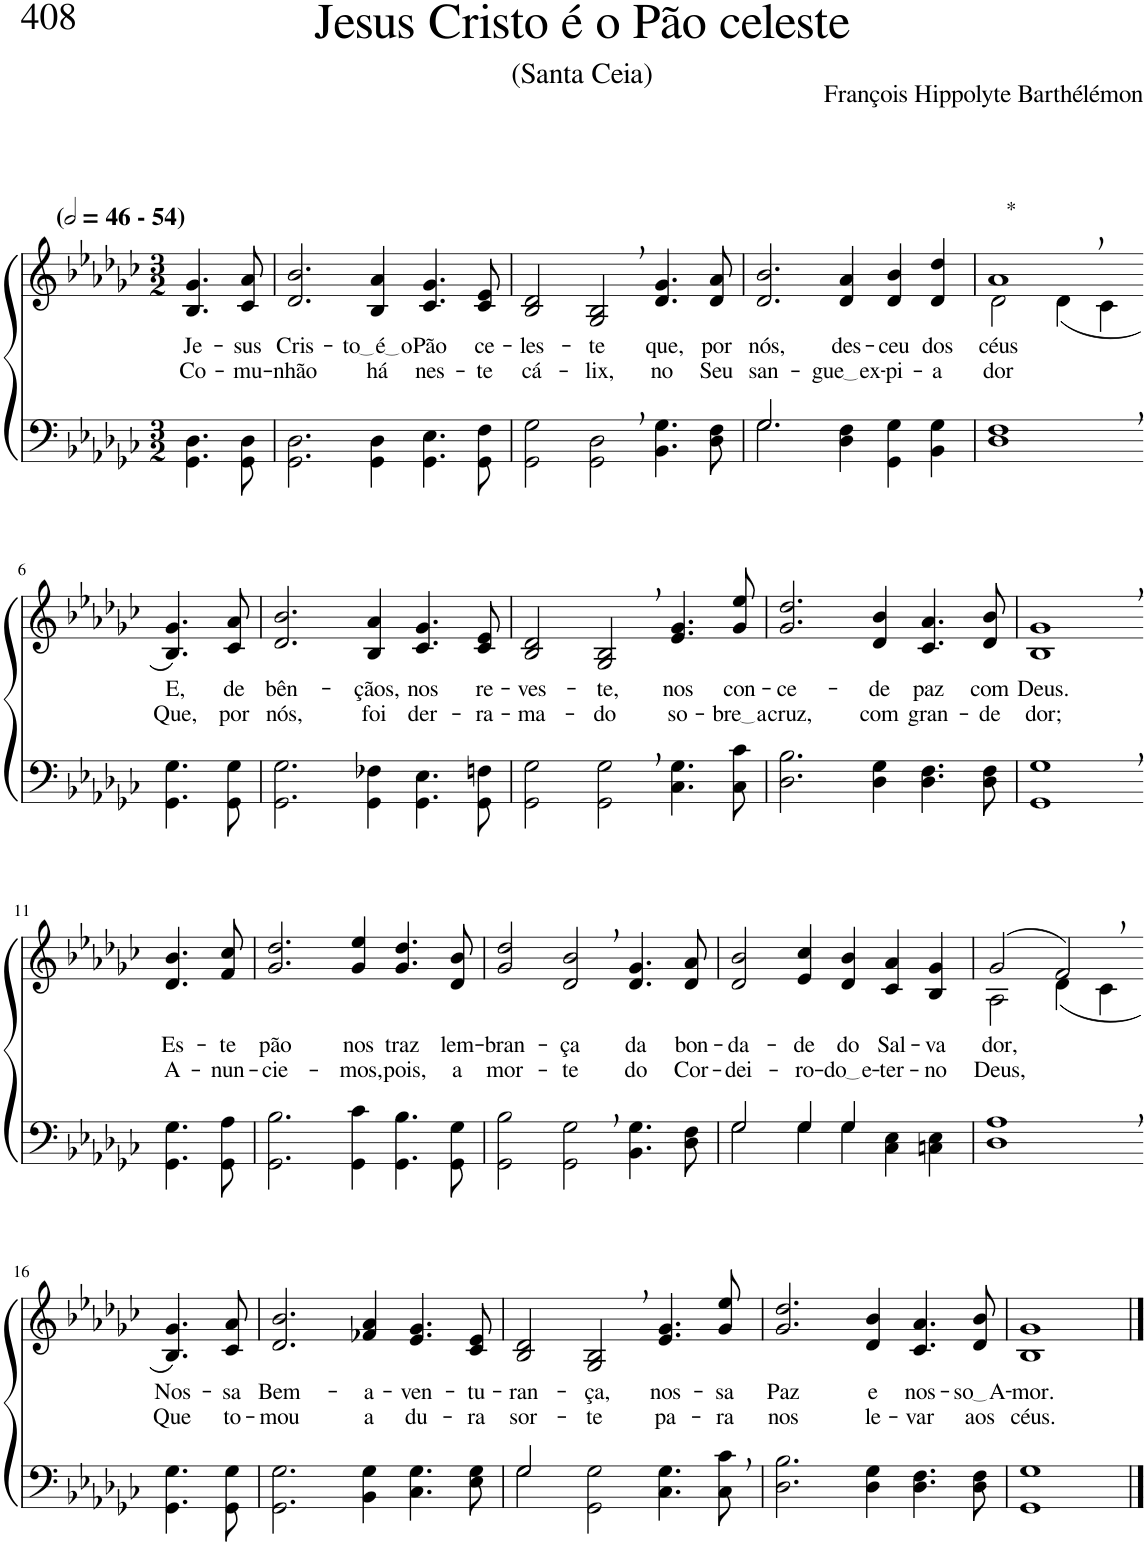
**kern	**kern	**text	**text
*part2	*part1	*part1	*part1
*staff2	*staff1	*staff1	*staff1
*I"Parte III e IV	*I"Parte I e II	*	*
*clefF4	*clefG2	*	*
*Trd-1c-2	*Trd-1c-2	*	*
*k[b-e-a-d-g-c-]	*k[b-e-a-d-g-c-]	*	*
*M3/2	*M3/2	*	*
*MM92	*MM92	*	*
=1	=1	=1	=1
!	!LO:TX:a:B:t=(	!	!
!	!LO:TX:a:B:t=- 54)	!	!
!	!	!LO:LY:b	!LO:LY:b
4.GG-\ 4.D-\	4.B-/ 4.g-/	Je-	Co-
!	!	!LO:LY:b	!LO:LY:b
8GG-\ 8D-\	8c-/ 8a-/	-sus	-mu-
=2	=2	=2	=2
!	!	!LO:LY:b	!LO:LY:b
2.GG-\ 2.D-\	2.d-/ 2.b-/	Cris-	-nhão
!	!	!LO:LY:b	!LO:LY:b
4GG-\ 4D-\	4B-/ 4a-/	to é o	há
!	!	!LO:LY:b	!LO:LY:b
4.GG-\ 4.E-\	4.c-/ 4.g-/	Pão	nes-
!	!	!LO:LY:b	!LO:LY:b
8GG-\ 8F\	8c-/ 8e-/	ce-	-te
=3	=3	=3	=3
!	!	!LO:LY:b	!LO:LY:b
2GG-\ 2G-\	2B-/ 2d-/	-les-	cá-
!	!	!LO:LY:b	!LO:LY:b
2GG-\, 2D-\,	2G-/, 2B-/,	-te	-lix,
!	!	!LO:LY:b	!LO:LY:b
4.BB-\ 4.G-\	4.d-/ 4.g-/	que,	no
!	!	!LO:LY:b	!LO:LY:b
8D-\ 8F\	8d-/ 8a-/	por	Seu
=4	=4	=4	=4
*^	*	*	*
!	!	!	!LO:LY:b	!LO:LY:b
2.G-/	2.G-\	2.d-/ 2.b-/	nós,	san-
!	!	!	!LO:LY:b	!LO:LY:b
2.ryy	4D-\ 4F\	4d-/ 4a-/	des-	gue ex
!	!	!	!LO:LY:b	!LO:LY:b
.	4GG-\ 4G-\	4d-/ 4b-/	-ceu	-pi-
!	!	!	!LO:LY:b	!LO:LY:b
.	4BB-\ 4G-\	4d-/ 4dd-/	dos	-a-
=5	=5	=5	=5	=5
*	*	*^	*	*
!	!	!LO:TX:a:t=*	!	!	!
!	!	!	!	!LO:LY:b	!LO:LY:b
*v	*v	*	*	*	*
1D-, 1F,	1a-,	2d-\	céus	-dor
.	.	(4d-\	.	.
.	.	4c-\	.	.
!!LO:LB:g=z
=6-	=6-	=6-	=6-	=6-
!	!	!	!LO:LY:b	!LO:LY:b
*	*v	*v	*	*
4.GG-\ 4.G-\	4.B-/ 4.g-/)	E,	Que,
!	!	!LO:LY:b	!LO:LY:b
8GG-\ 8G-\	8c-/ 8a-/	de	por
=7	=7	=7	=7
!	!	!LO:LY:b	!LO:LY:b
2.GG-\ 2.G-\	2.d-/ 2.b-/	bên-	nós,
!	!	!LO:LY:b	!LO:LY:b
4GG-\ 4F-X\	4B-/ 4a-/	-çãos,	foi
!	!	!LO:LY:b	!LO:LY:b
4.GG-\ 4.E-\	4.c-/ 4.g-/	nos	der-
!	!	!LO:LY:b	!LO:LY:b
8GG-\ 8Fn\	8c-/ 8e-/	re-	-ra-
=8	=8	=8	=8
!	!	!LO:LY:b	!LO:LY:b
2GG-\ 2G-\	2B-/ 2d-/	-ves-	-ma-
!	!	!LO:LY:b	!LO:LY:b
2GG-\, 2G-\,	2G-/, 2B-/,	-te,	-do
!	!	!LO:LY:b	!LO:LY:b
4.C-\ 4.G-\	4.e-/ 4.g-/	nos	so-
!	!	!LO:LY:b	!LO:LY:b
8C-\ 8c-\	8g-/ 8ee-/	con-	bre a
=9	=9	=9	=9
!	!	!LO:LY:b	!LO:LY:b
2.D-\ 2.B-\	2.g-/ 2.dd-/	-ce-	cruz,
!	!	!LO:LY:b	!LO:LY:b
4D-\ 4G-\	4d-/ 4b-/	-de	com
!	!	!LO:LY:b	!LO:LY:b
4.D-\ 4.F\	4.c-/ 4.a-/	paz	gran-
!	!	!LO:LY:b	!LO:LY:b
8D-\ 8F\	8d-/ 8b-/	com	-de
=10	=10	=10	=10
!	!	!LO:LY:b	!LO:LY:b
1GG-, 1G-,	1B-, 1g-,	Deus.	dor;
!!LO:LB:g=z
=11-	=11-	=11-	=11-
!	!	!LO:LY:b	!LO:LY:b
4.GG-\ 4.G-\	4.d-/ 4.b-/	Es-	A-
!	!	!LO:LY:b	!LO:LY:b
8GG-\ 8A-\	8f/ 8cc-/	-te	-nun-
=12	=12	=12	=12
!	!	!LO:LY:b	!LO:LY:b
2.GG-\ 2.B-\	2.g-/ 2.dd-/	pão	-cie-
!	!	!LO:LY:b	!LO:LY:b
4GG-\ 4c-\	4g-/ 4ee-/	nos	-mos,
!	!	!LO:LY:b	!LO:LY:b
4.GG-\ 4.B-\	4.g-/ 4.dd-/	traz	pois,
!	!	!LO:LY:b	!LO:LY:b
8GG-\ 8G-\	8d-/ 8b-/	lem-	a
=13	=13	=13	=13
!	!	!LO:LY:b	!LO:LY:b
2GG-\ 2B-\	2g-/ 2dd-/	-bran-	mor-
!	!	!LO:LY:b	!LO:LY:b
2GG-\, 2G-\,	2d-/, 2b-/,	-ça	-te
!	!	!LO:LY:b	!LO:LY:b
4.BB-\ 4.G-\	4.d-/ 4.g-/	da	do
!	!	!LO:LY:b	!LO:LY:b
8D-\ 8F\	8d-/ 8a-/	bon-	Cor-
=14	=14	=14	=14
*^	*	*	*
!	!	!	!LO:LY:b	!LO:LY:b
2G-/	2G-\	2d-/ 2b-/	-da-	-dei-
!	!	!	!LO:LY:b	!LO:LY:b
4G-/	4G-\	4e-/ 4cc-/	-de	-ro-
!	!	!	!LO:LY:b	!LO:LY:b
4G-/	4G-\	4d-/ 4b-/	do	do e
!	!	!	!LO:LY:b	!LO:LY:b
2ryy	4C-\ 4E-\	4c-/ 4a-/	Sal-	-ter-
!	!	!	!LO:LY:b	!LO:LY:b
.	4Cn\ 4E-\	4B-/ 4g-/	-va-	-no
=15	=15	=15	=15	=15
*	*	*^	*	*
!	!	!	!	!LO:LY:b	!LO:LY:b
*v	*v	*	*	*	*
1D-, 1A-,	(2g-/	2A-\	-dor,	Deus,
.	2f,/)	(4d-\	.	.
.	.	4c-\	.	.
!!LO:LB:g=z
=16-	=16-	=16-	=16-	=16-
!	!	!	!LO:LY:b	!LO:LY:b
*	*v	*v	*	*
4.GG-\ 4.G-\	4.B-/ 4.g-/)	Nos-	Que
!	!	!LO:LY:b	!LO:LY:b
8GG-\ 8G-\	8c-/ 8a-/	-sa	to-
=17	=17	=17	=17
!	!	!LO:LY:b	!LO:LY:b
2.GG-\ 2.G-\	2.d-/ 2.b-/	Bem-	-mou
!	!	!LO:LY:b	!LO:LY:b
4BB-\ 4G-\	4f-X/ 4a-/	-a-	a
!	!	!LO:LY:b	!LO:LY:b
4.C-\ 4.G-\	4.e-/ 4.g-/	-ven-	du-
!	!	!LO:LY:b	!LO:LY:b
8E-\ 8G-\	8c-/ 8e-/	-tu-	-ra
=18	=18	=18	=18
*^	*	*	*
!	!	!	!LO:LY:b	!LO:LY:b
2G-/	2G-\	2B-/ 2d-/	-ran-	sor-
!	!	!	!LO:LY:b	!LO:LY:b
1ryy	2GG-\ 2G-\	2G-/, 2B-/,	-ça,	-te
!	!	!	!LO:LY:b	!LO:LY:b
.	4.C-\ 4.G-\	4.e-/ 4.g-/	nos-	pa-
!	!	!	!LO:LY:b	!LO:LY:b
.	8C-\ 8c-\	8g-/ 8ee-/	-sa	-ra
=19	=19	=19	=19	=19
!	!	!	!LO:LY:b	!LO:LY:b
*v	*v	*	*	*
2.D-\ 2.B-\	2.g-/ 2.dd-/	Paz	nos
!	!	!LO:LY:b	!LO:LY:b
4D-\ 4G-\	4d-/ 4b-/	e	le-
!	!	!LO:LY:b	!LO:LY:b
4.D-\ 4.F\	4.c-/ 4.a-/	nos-	-var
!	!	!LO:LY:b	!LO:LY:b
8D-\ 8F\	8d-/ 8b-/	so A	aos
=20	=20	=20	=20
!	!	!LO:LY:b	!LO:LY:b
1GG- 1G-	1B- 1g-	-mor.	céus.
==	==	==	==
*-	*-	*-	*-
